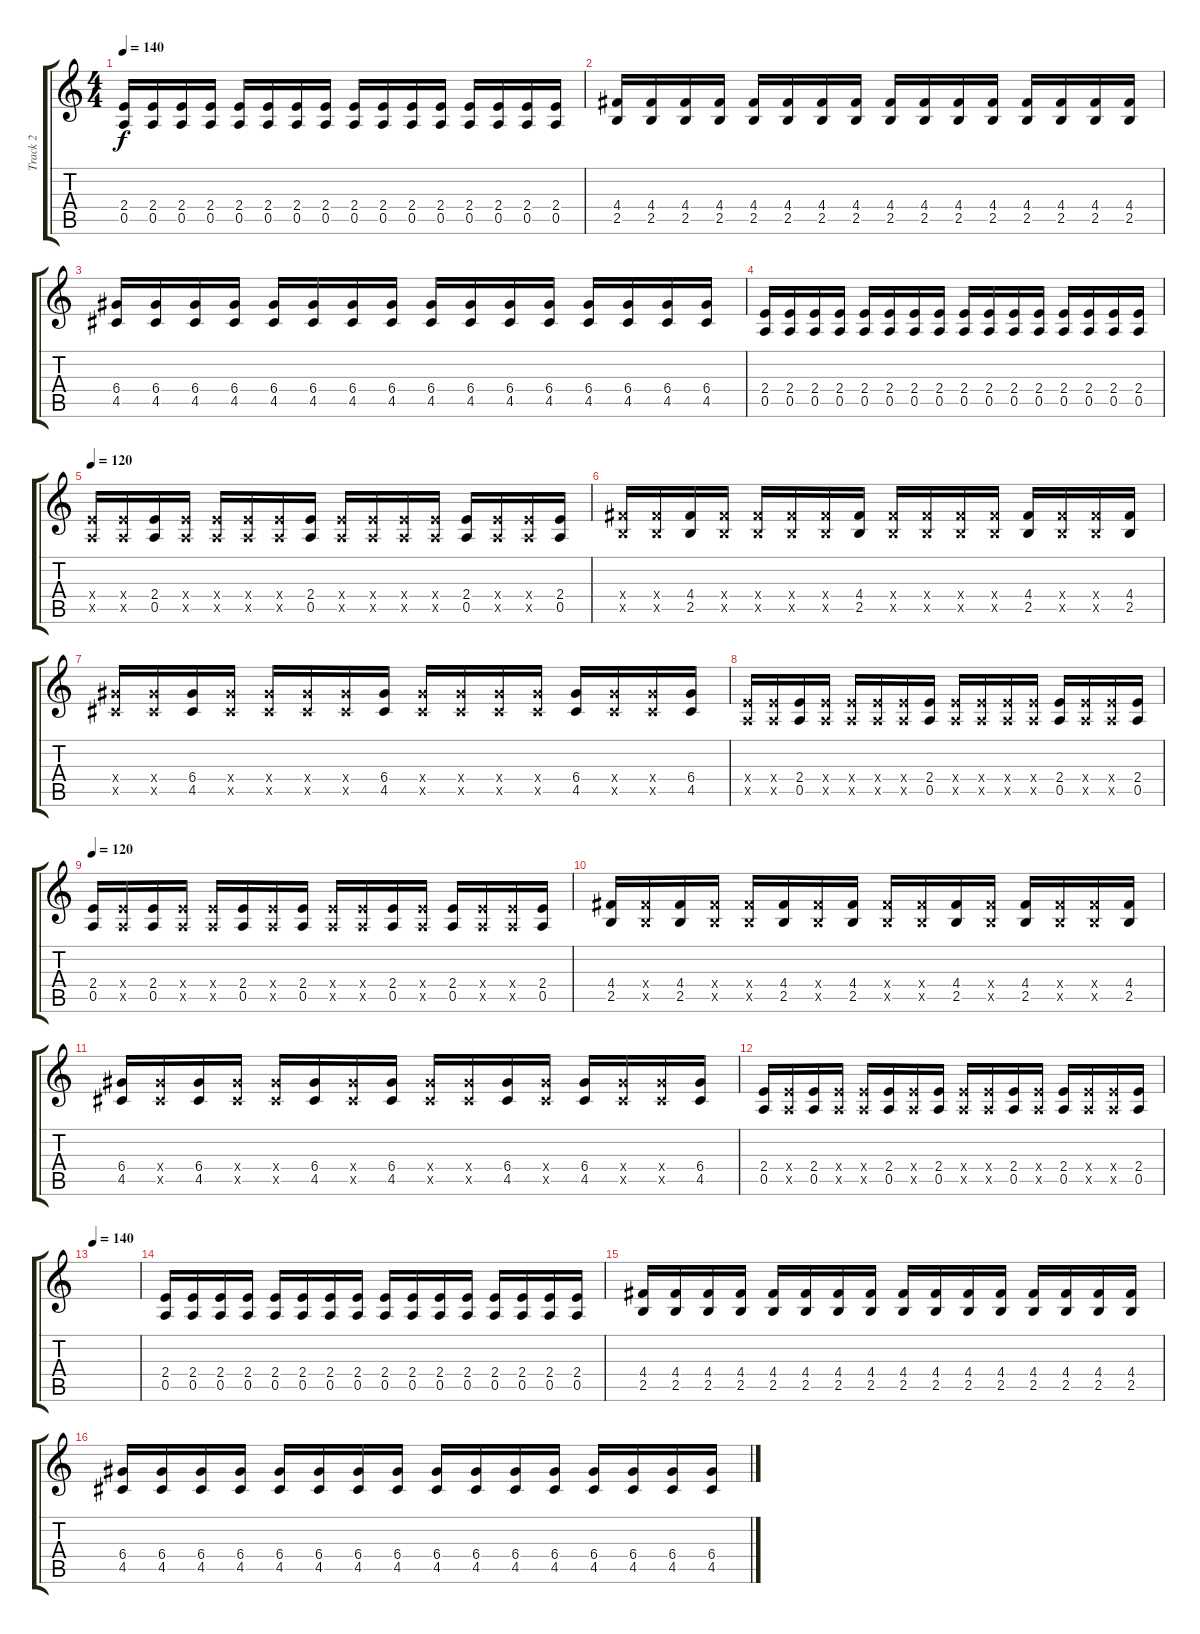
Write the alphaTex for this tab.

\track ("Track 2" "Track 2") {instrument distortionguitar}
\staff {score tabs}
\tuning (E4 B3 G3 D3 A2 E2) {hide}
\ts (4 4)
\tempo 140
\clef g2
\ks c
(2.4 0.5).16{dy f} (2.4 0.5).16 (2.4 0.5).16 (2.4 0.5).16 (2.4 0.5).16 (2.4 0.5).16 (2.4 0.5).16 (2.4 0.5).16 (2.4 0.5).16 (2.4 0.5).16 (2.4 0.5).16 (2.4 0.5).16 (2.4 0.5).16 (2.4 0.5).16 (2.4 0.5).16 (2.4 0.5).16 |
(4.4 2.5).16 (4.4 2.5).16 (4.4 2.5).16 (4.4 2.5).16 (4.4 2.5).16 (4.4 2.5).16 (4.4 2.5).16 (4.4 2.5).16 (4.4 2.5).16 (4.4 2.5).16 (4.4 2.5).16 (4.4 2.5).16 (4.4 2.5).16 (4.4 2.5).16 (4.4 2.5).16 (4.4 2.5).16 |
(6.4 4.5).16 (6.4 4.5).16 (6.4 4.5).16 (6.4 4.5).16 (6.4 4.5).16 (6.4 4.5).16 (6.4 4.5).16 (6.4 4.5).16 (6.4 4.5).16 (6.4 4.5).16 (6.4 4.5).16 (6.4 4.5).16 (6.4 4.5).16 (6.4 4.5).16 (6.4 4.5).16 (6.4 4.5).16 |
(2.4 0.5).16 (2.4 0.5).16 (2.4 0.5).16 (2.4 0.5).16 (2.4 0.5).16 (2.4 0.5).16 (2.4 0.5).16 (2.4 0.5).16 (2.4 0.5).16 (2.4 0.5).16 (2.4 0.5).16 (2.4 0.5).16 (2.4 0.5).16 (2.4 0.5).16 (2.4 0.5).16 (2.4 0.5).16 |
\tempo 120
(2.4{x} 0.5{x}).16{volume 16} (2.4{x} 0.5{x}).16 (2.4 0.5).16 (2.4{x} 0.5{x}).16 (2.4{x} 0.5{x}).16 (2.4{x} 0.5{x}).16 (2.4{x} 0.5{x}).16 (2.4 0.5).16 (2.4{x} 0.5{x}).16 (2.4{x} 0.5{x}).16 (2.4{x} 0.5{x}).16 (2.4{x} 0.5{x}).16 (2.4 0.5).16 (2.4{x} 0.5{x}).16 (2.4{x} 0.5{x}).16 (2.4 0.5).16 |
(4.4{x} 2.5{x}).16 (4.4{x} 2.5{x}).16 (4.4 2.5).16 (4.4{x} 2.5{x}).16 (4.4{x} 2.5{x}).16 (4.4{x} 2.5{x}).16 (4.4{x} 2.5{x}).16 (4.4 2.5).16 (4.4{x} 2.5{x}).16 (4.4{x} 2.5{x}).16 (4.4{x} 2.5{x}).16 (4.4{x} 2.5{x}).16 (4.4 2.5).16 (4.4{x} 2.5{x}).16 (4.4{x} 2.5{x}).16 (4.4 2.5).16 |
(6.4{x} 4.5{x}).16 (6.4{x} 4.5{x}).16 (6.4 4.5).16 (6.4{x} 4.5{x}).16 (6.4{x} 4.5{x}).16 (6.4{x} 4.5{x}).16 (6.4{x} 4.5{x}).16 (6.4 4.5).16 (6.4{x} 4.5{x}).16 (6.4{x} 4.5{x}).16 (6.4{x} 4.5{x}).16 (6.4{x} 4.5{x}).16 (6.4 4.5).16 (6.4{x} 4.5{x}).16 (6.4{x} 4.5{x}).16 (6.4 4.5).16 |
(2.4{x} 0.5{x}).16 (2.4{x} 0.5{x}).16 (2.4 0.5).16 (2.4{x} 0.5{x}).16 (2.4{x} 0.5{x}).16 (2.4{x} 0.5{x}).16 (2.4{x} 0.5{x}).16 (2.4 0.5).16 (2.4{x} 0.5{x}).16 (2.4{x} 0.5{x}).16 (2.4{x} 0.5{x}).16 (2.4{x} 0.5{x}).16 (2.4 0.5).16 (2.4{x} 0.5{x}).16 (2.4{x} 0.5{x}).16 (2.4 0.5).16 |
\tempo 120
(2.4 0.5).16{volume 16} (2.4{x} 0.5{x}).16 (2.4 0.5).16 (2.4{x} 0.5{x}).16 (2.4{x} 0.5{x}).16 (2.4 0.5).16 (2.4{x} 0.5{x}).16 (2.4 0.5).16 (2.4{x} 0.5{x}).16 (2.4{x} 0.5{x}).16 (2.4 0.5).16 (2.4{x} 0.5{x}).16 (2.4 0.5).16 (2.4{x} 0.5{x}).16 (2.4{x} 0.5{x}).16 (2.4 0.5).16 |
(4.4 2.5).16 (4.4{x} 2.5{x}).16 (4.4 2.5).16 (4.4{x} 2.5{x}).16 (4.4{x} 2.5{x}).16 (4.4 2.5).16 (4.4{x} 2.5{x}).16 (4.4 2.5).16 (4.4{x} 2.5{x}).16 (4.4{x} 2.5{x}).16 (4.4 2.5).16 (4.4{x} 2.5{x}).16 (4.4 2.5).16 (4.4{x} 2.5{x}).16 (4.4{x} 2.5{x}).16 (4.4 2.5).16 |
(6.4 4.5).16 (6.4{x} 4.5{x}).16 (6.4 4.5).16 (6.4{x} 4.5{x}).16 (6.4{x} 4.5{x}).16 (6.4 4.5).16 (6.4{x} 4.5{x}).16 (6.4 4.5).16 (6.4{x} 4.5{x}).16 (6.4{x} 4.5{x}).16 (6.4 4.5).16 (6.4{x} 4.5{x}).16 (6.4 4.5).16 (6.4{x} 4.5{x}).16 (6.4{x} 4.5{x}).16 (6.4 4.5).16 |
(2.4 0.5).16 (2.4{x} 0.5{x}).16 (2.4 0.5).16 (2.4{x} 0.5{x}).16 (2.4{x} 0.5{x}).16 (2.4 0.5).16 (2.4{x} 0.5{x}).16 (2.4 0.5).16 (2.4{x} 0.5{x}).16 (2.4{x} 0.5{x}).16 (2.4 0.5).16 (2.4{x} 0.5{x}).16 (2.4 0.5).16 (2.4{x} 0.5{x}).16 (2.4{x} 0.5{x}).16 (2.4 0.5).16 |
\tempo 140
|
(2.4 0.5).16{volume 10} (2.4 0.5).16 (2.4 0.5).16 (2.4 0.5).16 (2.4 0.5).16 (2.4 0.5).16 (2.4 0.5).16 (2.4 0.5).16 (2.4 0.5).16 (2.4 0.5).16 (2.4 0.5).16 (2.4 0.5).16 (2.4 0.5).16 (2.4 0.5).16 (2.4 0.5).16 (2.4 0.5).16 |
(4.4 2.5).16 (4.4 2.5).16 (4.4 2.5).16 (4.4 2.5).16 (4.4 2.5).16 (4.4 2.5).16 (4.4 2.5).16 (4.4 2.5).16 (4.4 2.5).16 (4.4 2.5).16 (4.4 2.5).16 (4.4 2.5).16 (4.4 2.5).16 (4.4 2.5).16 (4.4 2.5).16 (4.4 2.5).16 |
(6.4 4.5).16 (6.4 4.5).16 (6.4 4.5).16 (6.4 4.5).16 (6.4 4.5).16 (6.4 4.5).16 (6.4 4.5).16 (6.4 4.5).16 (6.4 4.5).16 (6.4 4.5).16 (6.4 4.5).16 (6.4 4.5).16 (6.4 4.5).16 (6.4 4.5).16 (6.4 4.5).16 (6.4 4.5).16
